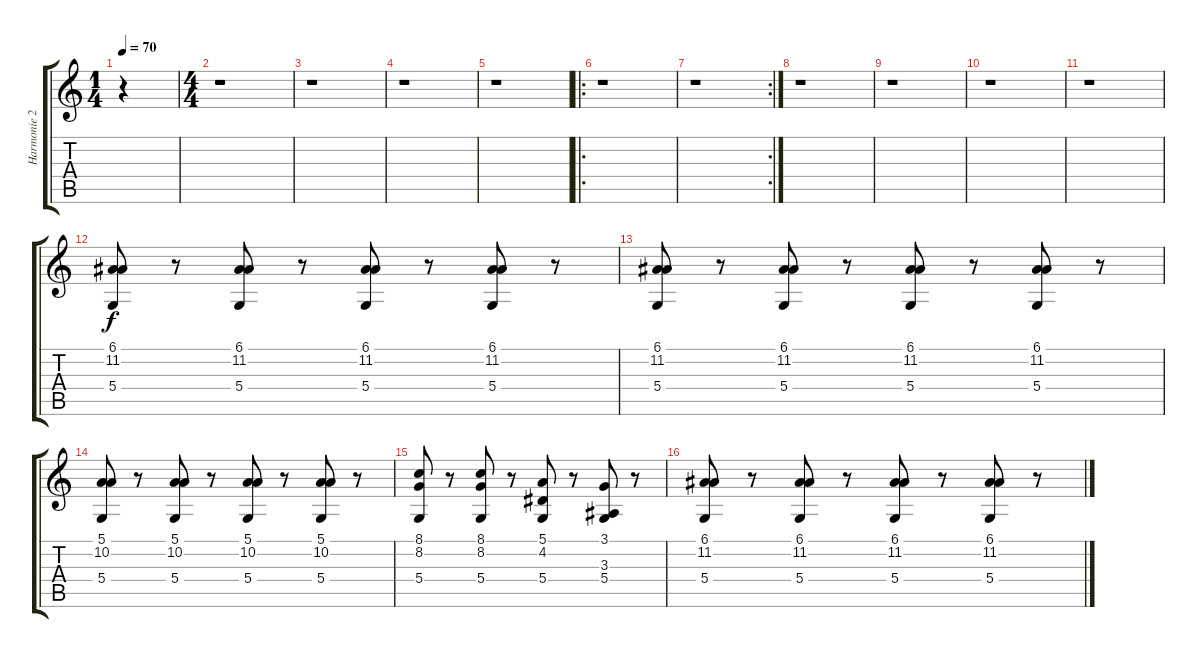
\track ("Harmonie 2" "Harmonie 2") {instrument stringensemble1}
\staff {score tabs}
\tuning (E4 B3 G3 D3 A2 E2) {hide}
\ts (1 4)
\tempo 70
\clef g2
\ks c
r.4{dy f instrument stringensemble1} |
\ts (4 4)
r.1 |
r.1 |
r.1 |
r.1 |
\ro
r.1 |
\rc 2
r.1 |
r.1 |
r.1 |
r.1 |
r.1 |
(6.1 11.2 5.4).8 r.8 (6.1 11.2 5.4).8 r.8 (6.1 11.2 5.4).8 r.8 (6.1 11.2 5.4).8 r.8 |
(6.1 11.2 5.4).8 r.8 (6.1 11.2 5.4).8 r.8 (6.1 11.2 5.4).8 r.8 (6.1 11.2 5.4).8 r.8 |
(5.1 10.2 5.4).8 r.8 (5.1 10.2 5.4).8 r.8 (5.1 10.2 5.4).8 r.8 (5.1 10.2 5.4).8 r.8 |
(8.1 8.2 5.4).8 r.8 (8.1 8.2 5.4).8 r.8 (5.1 4.2 5.4).8 r.8 (3.1 3.3 5.4).8 r.8 |
(6.1 11.2 5.4).8 r.8 (6.1 11.2 5.4).8 r.8 (6.1 11.2 5.4).8 r.8 (6.1 11.2 5.4).8 r.8
